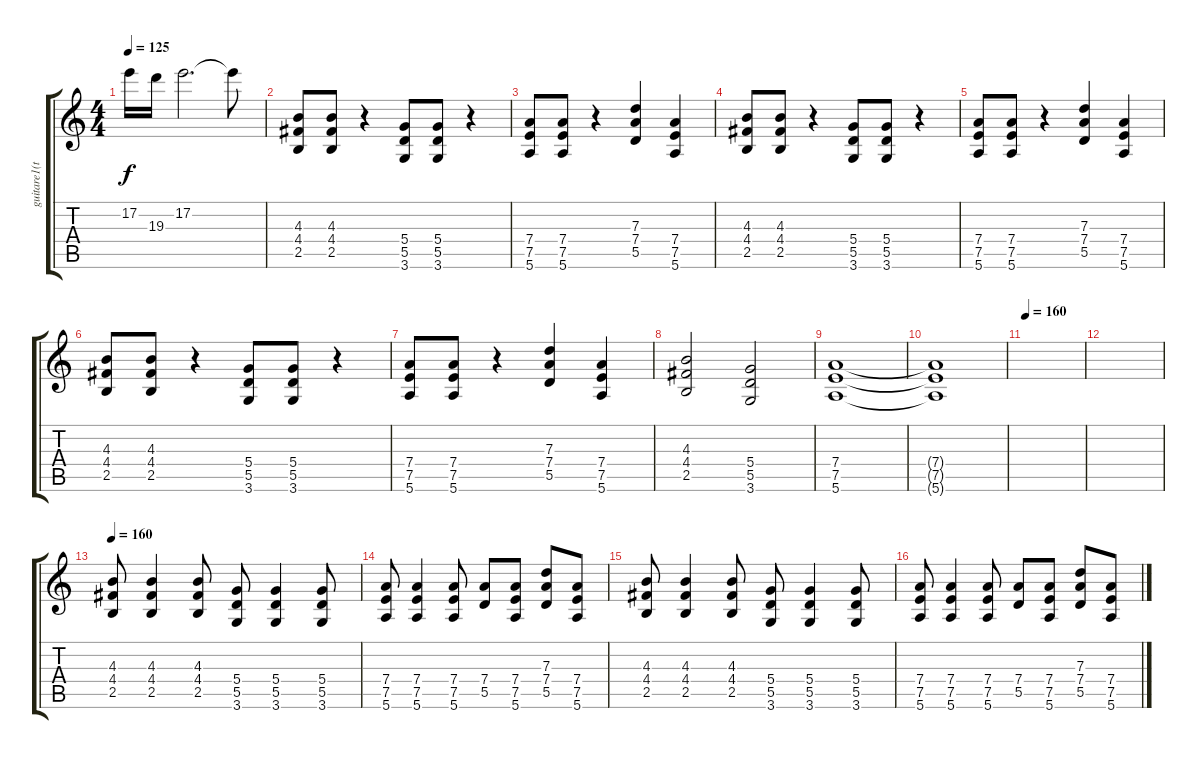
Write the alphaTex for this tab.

\track ("guitare1(the cretin)" "guitare1(t") {instrument distortionguitar}
\staff {score tabs}
\tuning (E4 B3 G3 D3 A2 E2) {hide}
\ts (4 4)
\tempo 125
\clef g2
\ks c
17.2.16{dy f} 19.3.16 17.2.2{d} 17.2{t}.8 |
(4.3 4.4 2.5).8 (4.3 4.4 2.5).8 r.4 (5.4 5.5 3.6).8 (5.4 5.5 3.6).8 r.4 |
(7.4 7.5 5.6).8 (7.4 7.5 5.6).8 r.4 (7.3 7.4 5.5).4 (7.4 7.5 5.6).4 |
(4.3 4.4 2.5).8 (4.3 4.4 2.5).8 r.4 (5.4 5.5 3.6).8 (5.4 5.5 3.6).8 r.4 |
(7.4 7.5 5.6).8 (7.4 7.5 5.6).8 r.4 (7.3 7.4 5.5).4 (7.4 7.5 5.6).4 |
(4.3 4.4 2.5).8 (4.3 4.4 2.5).8 r.4 (5.4 5.5 3.6).8 (5.4 5.5 3.6).8 r.4 |
(7.4 7.5 5.6).8 (7.4 7.5 5.6).8 r.4 (7.3 7.4 5.5).4 (7.4 7.5 5.6).4 |
(4.3 4.4 2.5).2 (5.4 5.5 3.6).2 |
(7.4 7.5 5.6).1 |
(7.4{t} 7.5{t} 5.6{t}).1 |
\tempo 160
|
|
\tempo 160
(4.3 4.4 2.5).8 (4.3 4.4 2.5).4 (4.3 4.4 2.5).8 (5.4 5.5 3.6).8 (5.4 5.5 3.6).4 (5.4 5.5 3.6).8 |
(7.4 7.5 5.6).8 (7.4 7.5 5.6).4 (7.4 7.5 5.6).8 (7.4 5.5).8 (7.4 7.5 5.6).8 (7.3 7.4 5.5).8 (7.4 7.5 5.6).8 |
(4.3 4.4 2.5).8 (4.3 4.4 2.5).4 (4.3 4.4 2.5).8 (5.4 5.5 3.6).8 (5.4 5.5 3.6).4 (5.4 5.5 3.6).8 |
(7.4 7.5 5.6).8 (7.4 7.5 5.6).4 (7.4 7.5 5.6).8 (7.4 5.5).8 (7.4 7.5 5.6).8 (7.3 7.4 5.5).8 (7.4 7.5 5.6).8
